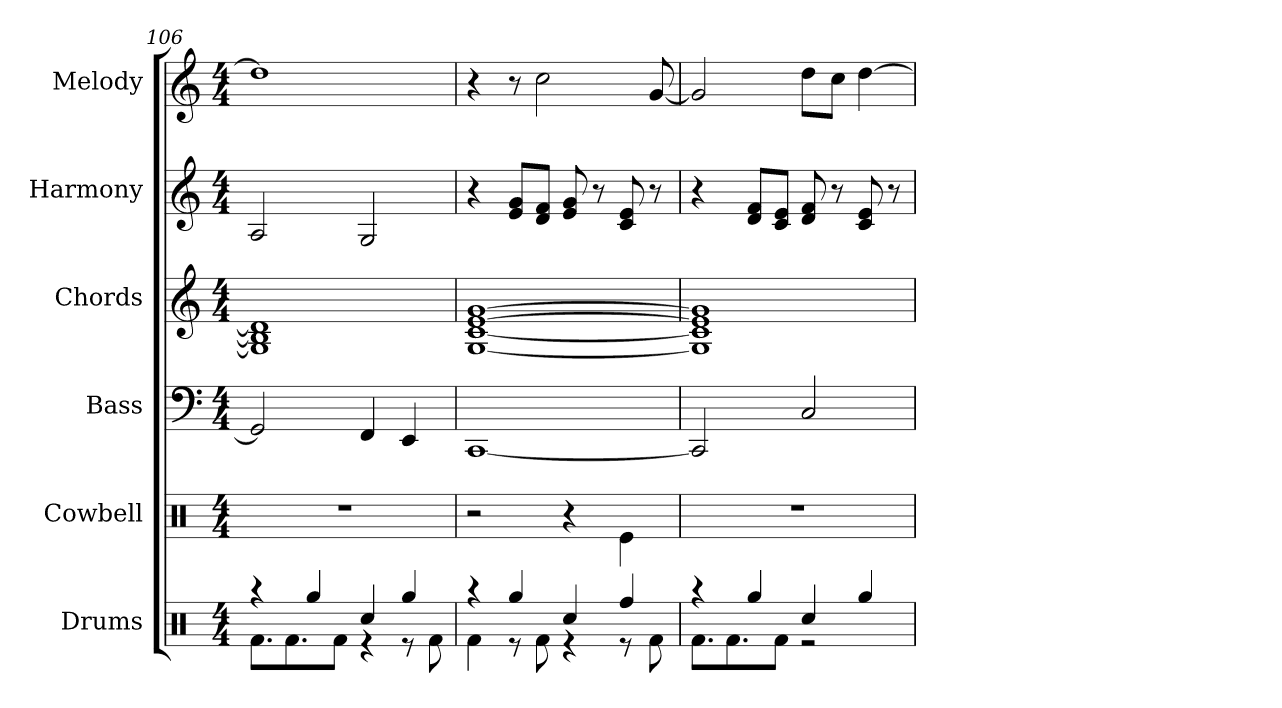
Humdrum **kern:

**kern	**kern	**kern	**kern	**kern	**kern
*part6	*part5	*part4	*part3	*part2	*part1
*staff6	*staff5	*staff4	*staff3	*staff2	*staff1
*I"Drums	*I"Cowbell	*I"Bass	*I"Chords	*I"Harmony	*I"Melody
*I'Drums	*I'Cwb.	*I'Bass	*I'Chords	*I'Harmony	*I'Melody
*clefX	*clefX	*clefF4	*clefG2	*clefG2	*clefG2
*k[]	*k[]	*k[]	*k[]	*k[]	*k[]
*M4/4	*M4/4	*M4/4	*M4/4	*M4/4	*M4/4
=106	=106	=106	=106	=106	=106
*^	*	*	*	*	*
4r	8.Rf\L	1r	2GG/]	1G] 1B-] 1d]	2A/	1dd]
.	8.Rf\	.	.	.	.	.
4Rgg/	.	.	.	.	.	.
.	8Rf\J	.	.	.	.	.
4Rcc/	4r	.	4FF/	.	2G/	.
4Rgg/	8r	.	4EE/	.	.	.
.	8Rf\	.	.	.	.	.
!!LO:LB:g=z
=107	=107	=107	=107	=107	=107	=107
4r	4Rf\	2r	[1CC	[1G [1c [1e [1g	4r	4r
4Rgg/	8r	.	.	.	8e/ 8g/L	8r
.	8Rf\	.	.	.	8d/ 8f/J	2cc\
4Rcc/	4r	4r	.	.	8e/ 8g/	.
.	.	.	.	.	8r	.
4Rff/	8r	4Re\	.	.	8c/ 8e/	.
.	8Rf\	.	.	.	8r	[8g/
=108	=108	=108	=108	=108	=108	=108
4r	8.Rf\L	1r	2CC/]	1G] 1c] 1e] 1g]	4r	2g/]
.	8.Rf\	.	.	.	.	.
4Rgg/	.	.	.	.	8d/ 8f/L	.
.	8Rf\J	.	.	.	8c/ 8e/J	.
4Rcc/	2r	.	2C/	.	8d/ 8f/	8dd\L
.	.	.	.	.	8r	8cc\J
4Rgg/	.	.	.	.	8c/ 8e/	[4dd\
.	.	.	.	.	8r	.
*v	*v	*	*	*	*	*
=	=	=	=	=	=
*-	*-	*-	*-	*-	*-
